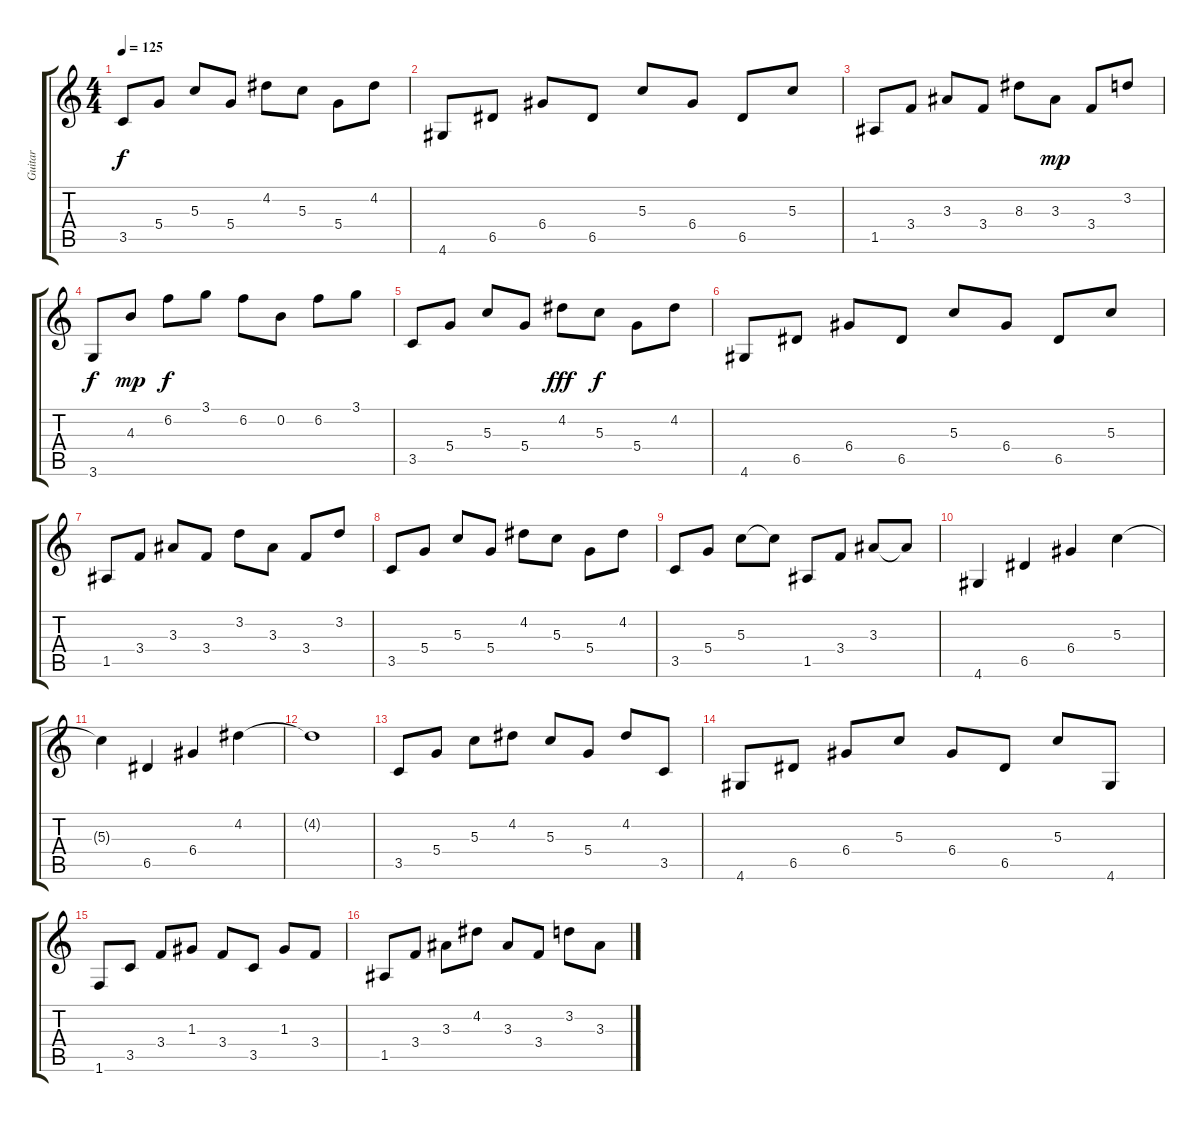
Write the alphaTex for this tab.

\track ("Guitar" "Guitar") {instrument overdrivenguitar}
\staff {score tabs}
\tuning (E4 B3 G3 D3 A2 E2) {hide}
\ts (4 4)
\tempo 125
\clef g2
\ks c
3.5.8{dy f} 5.4.8 5.3.8 5.4.8 4.2.8 5.3.8 5.4.8 4.2.8 |
4.6.8 6.5.8 6.4.8 6.5.8 5.3.8 6.4.8 6.5.8 5.3.8 |
1.5.8 3.4.8 3.3.8 3.4.8 8.3.8 3.3.8{dy mp} 3.4.8 3.2.8 |
3.6.8{dy f} 4.3.8{dy mp} 6.2.8{dy f} 3.1.8 6.2.8 0.2.8 6.2.8 3.1.8 |
3.5.8 5.4.8 5.3.8 5.4.8 4.2.8{dy fff} 5.3.8{dy f} 5.4.8 4.2.8 |
4.6.8 6.5.8 6.4.8 6.5.8 5.3.8 6.4.8 6.5.8 5.3.8 |
1.5.8 3.4.8 3.3.8 3.4.8 3.2.8 3.3.8 3.4.8 3.2.8 |
3.5.8 5.4.8 5.3.8 5.4.8 4.2.8 5.3.8 5.4.8 4.2.8 |
3.5.8 5.4.8 5.3.8 5.3{t}.8 1.5.8 3.4.8 3.3.8 3.3{t}.8 |
4.6.4 6.5.4 6.4.4 5.3.4 |
5.3{t}.4 6.5.4 6.4.4 4.2.4 |
4.2{t}.1 |
3.5.8 5.4.8 5.3.8 4.2.8 5.3.8 5.4.8 4.2.8 3.5.8 |
4.6.8 6.5.8 6.4.8 5.3.8 6.4.8 6.5.8 5.3.8 4.6.8 |
1.6.8 3.5.8 3.4.8 1.3.8 3.4.8 3.5.8 1.3.8 3.4.8 |
1.5.8 3.4.8 3.3.8 4.2.8 3.3.8 3.4.8 3.2.8 3.3.8
